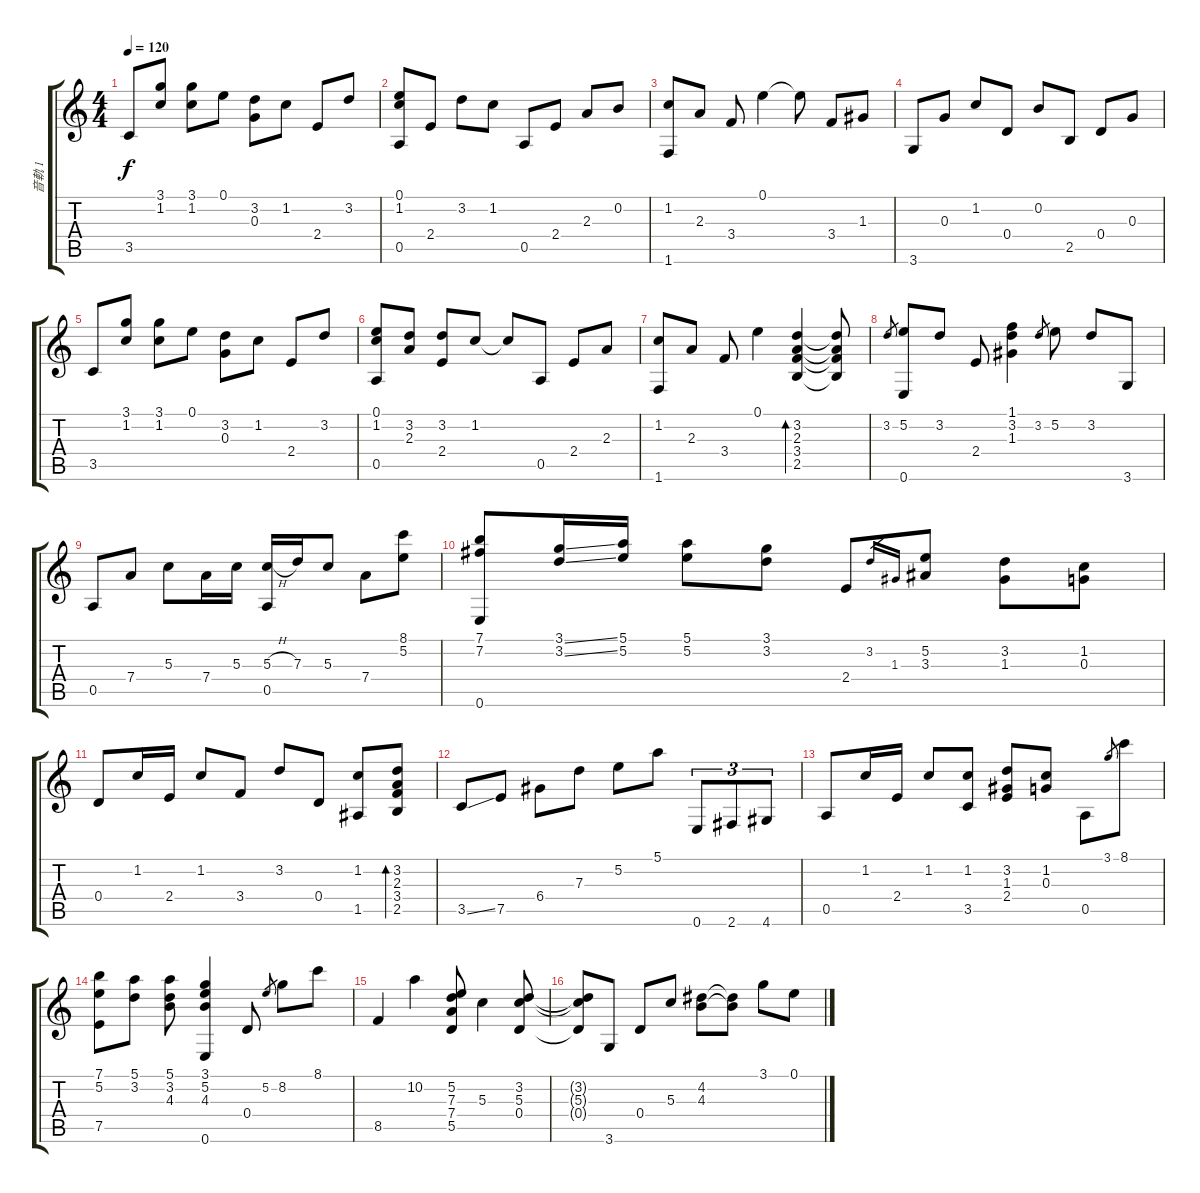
\track ("音軌 1" "音軌 1") {instrument acousticguitarnylon}
\staff {score tabs}
\tuning (E4 B3 G3 D3 A2 E2) {hide}
\ts (4 4)
\tempo 120
\clef g2
\ks c
3.5.8{dy f instrument acousticguitarnylon} (3.1 1.2).8 (3.1 1.2).8 0.1.8 (3.2 0.3).8 1.2.8 2.4.8 3.2.8 |
(0.1 1.2 0.5).8 2.4.8 3.2.8 1.2.8 0.5.8 2.4.8 2.3.8 0.2.8 |
(1.2 1.6).8 2.3.8 3.4.8 0.1.4 0.1{t}.8 3.4.8 1.3.8 |
3.6.8 0.3.8 1.2.8 0.4.8 0.2.8 2.5.8 0.4.8 0.3.8 |
3.5.8 (3.1 1.2).8 (3.1 1.2).8 0.1.8 (3.2 0.3).8 1.2.8 2.4.8 3.2.8 |
(0.1 1.2 0.5).8 (3.2 2.3).8 (3.2 2.4).8 1.2.8 1.2{t}.8 0.5.8 2.4.8 2.3.8 |
(1.2 1.6).8 2.3.8 3.4.8 0.1.4 (3.2 2.3 3.4 2.5).4{bd 60} (3.2{t} 2.3{t} 3.4{t} 2.5{t}).8 |
3.2.8{gr} (5.2 0.6).8 3.2.8 2.4.8 (1.1 3.2 1.3).4 3.2.8{gr} 5.2.8 3.2.8 3.6.8 |
0.5.8 7.4.8 5.3.8 7.4.16 5.3.16 (5.3{h} 0.5).16 7.3.16 5.3.8 7.4.8 (8.1 5.2).8 |
(7.1 7.2 0.6).8 (3.1{ss} 3.2{ss}).16 (5.1 5.2).16 (5.1 5.2).8 (3.1 3.2).8 2.4.8 3.2.16{gr} 1.3.16{gr} (5.2 3.3).8 (3.2 1.3).8 (1.2 0.3).8 |
0.4.8 1.2.16 2.4.16 1.2.8 3.4.8 3.2.8 0.4.8 (1.2 1.5).8 (3.2 2.3 3.4 2.5).8{bd 60} |
3.5{ss}.8 7.5.8 6.4.8 7.3.8 5.2.8 5.1.8 0.6.8{tu (3 2)} 2.6.8{tu (3 2)} 4.6.8{tu (3 2)} |
0.5.8 1.2.16 2.4.16 1.2.8 (1.2 3.5).8 (3.2 1.3 2.4).8 (1.2 0.3).8 0.5.8 3.1.8{gr} 8.1.8 |
(7.1 5.2 7.5).8 (5.1 3.2).8 (5.1 3.2 4.3).8 (3.1 5.2 4.3 0.6).4 0.4.8 5.2.8{gr} 8.2.8 8.1.8 |
8.5.4 10.2.4 (5.2 7.3 7.4 5.5).8 5.3.4 (3.2 5.3 0.4).8 |
(3.2{t} 5.3{t} 0.4{t}).8 3.6.8 0.4.8 5.3.8 (4.2 4.3).8 (4.2{t} 4.3{t}).8 3.1.8 0.1.8
